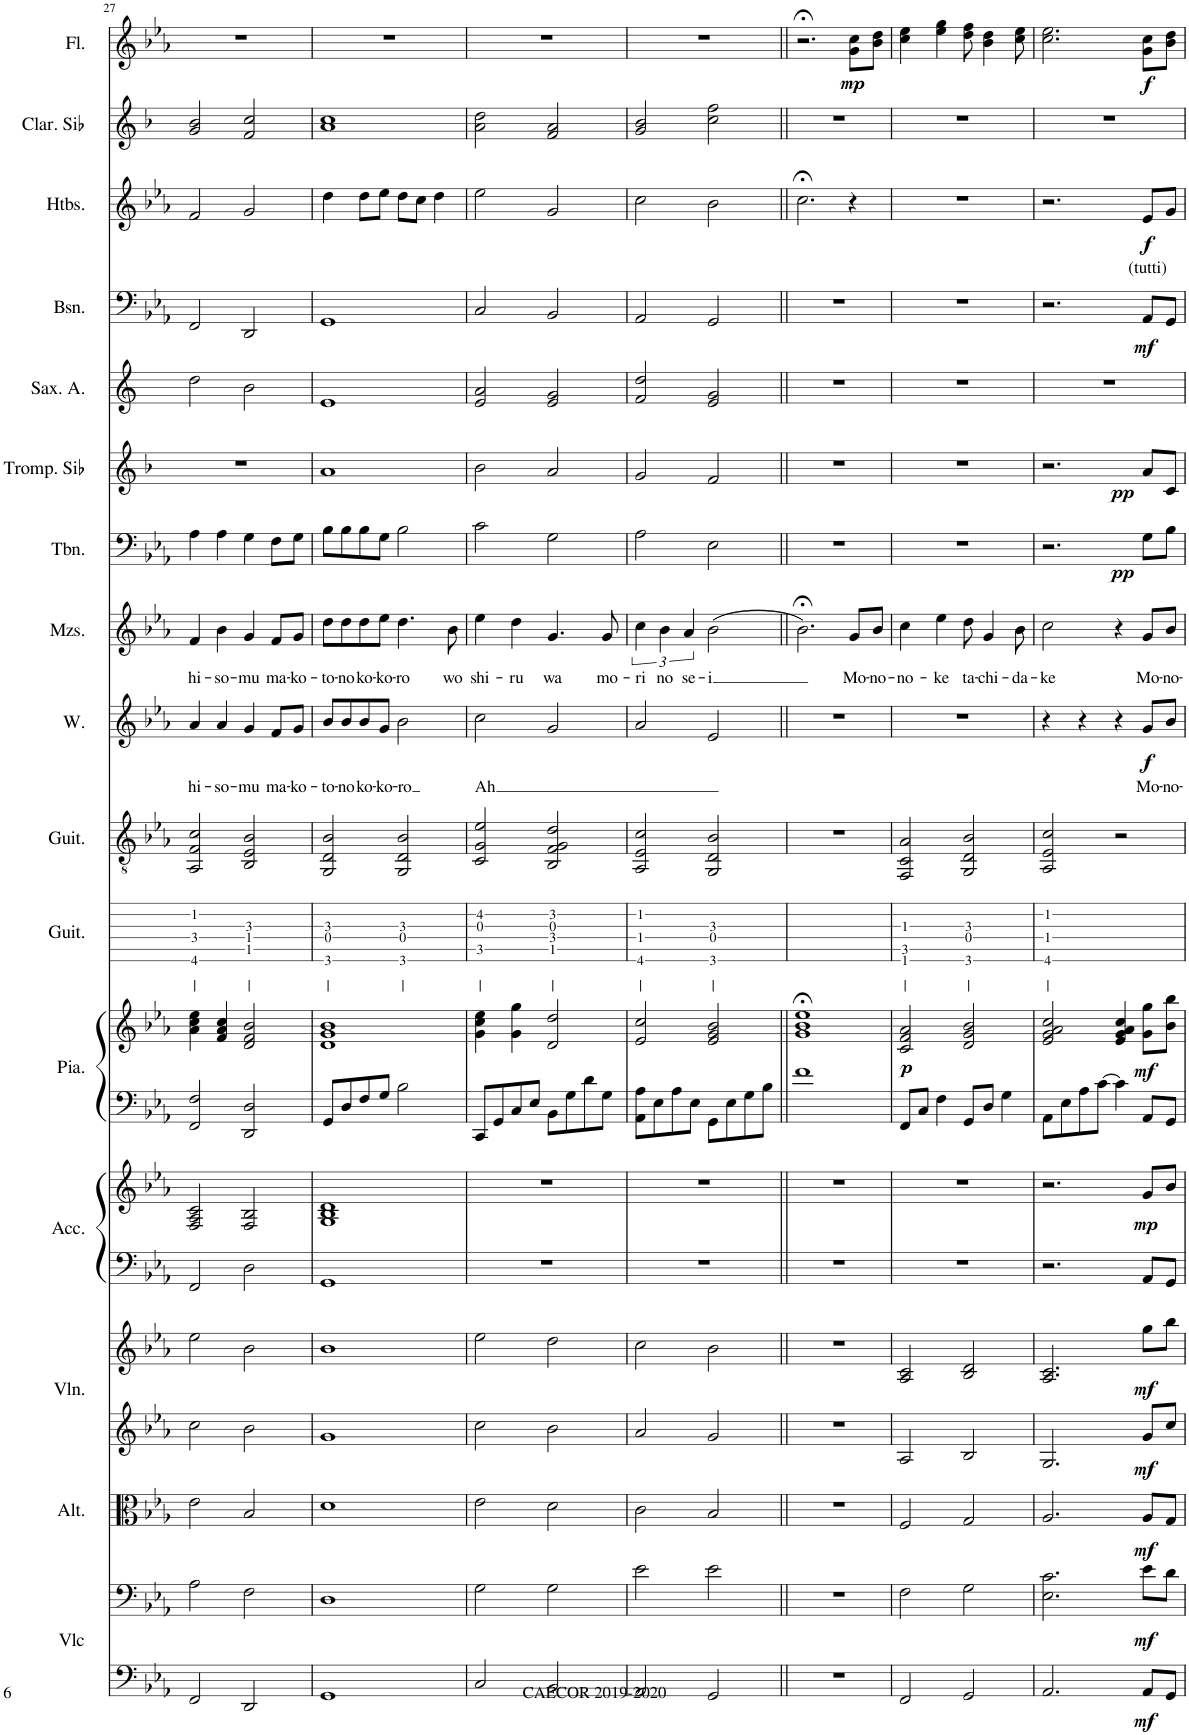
**kern	**kern	**dynam	**kern	**dynam	**kern	**kern	**dynam	**kern	**kern	**dynam	**kern	**kern	**dynam	**kern	**kern	**kern	**text	**dynam	**kern	**text	**kern	**dynam	**kern	**dynam	**kern	**kern	**dynam	**kern	**text	**dynam	**kern	**kern	**dynam
*part16	*part16	*part16	*part15	*part15	*part14	*part14	*part14	*part13	*part13	*part13	*part12	*part12	*part12	*part11	*part10	*part9	*part9	*part9	*part8	*part8	*part7	*part7	*part6	*part6	*part5	*part4	*part4	*part3	*part3	*part3	*part2	*part1	*part1
*staff20	*staff19	*staff19/20	*staff18	*staff18	*staff17	*staff16	*staff16/17	*staff15	*staff14	*staff14/15	*staff13	*staff12	*staff12/13	*staff11	*staff10	*staff9	*staff9	*staff9	*staff8	*staff8	*staff7	*staff7	*staff6	*staff6	*staff5	*staff4	*staff4	*staff3	*staff3	*staff3	*staff2	*staff1	*staff1
*I"Violoncelle	*	*	*I"Alto	*	*I"Violon	*	*	*I"Accordéon	*	*	*I"Piano	*	*	*I"Guitare acoustique	*I"Guitare classique	*I"Femmes	*	*	*I"Mezzo-soprano	*	*I"Trombone	*	*I"Trompette en Sib	*	*I"Saxophone Alto	*I"Basson	*	*I"Hautbois	*	*	*I"Clarinette en Sib	*I"Flûte	*
*I'Vlc	*	*	*I'Alt.	*	*I'Vln.	*	*	*I'Acc.	*	*	*I'Pia.	*	*	*I'Guit.	*I'Guit.	*	*	*	*I'Mzs.	*	*I'Tbn.	*	*I'Tromp. Sib	*	*I'Sax. A.	*I'Bsn.	*	*I'Htbs.	*	*	*I'Clar. Sib	*I'Fl.	*
!!LO:PB:g=z
*clefF4	*clefG2	*	*clefC3	*	*clefG2	*clefG2	*	*clefF4	*clefG2	*	*clefF4	*clefG2	*	*	*clefGv2	*clefG2	*	*	*clefG2	*	*clefF4	*	*clefG2	*	*clefG2	*clefF4	*	*clefG2	*	*	*clefG2	*clefG2	*
*	*	*	*	*	*	*	*	*	*	*	*	*	*	*	*	*	*	*	*	*	*	*	*Trd1c2	*	*Trd5c9	*	*	*	*	*	*Trd1c2	*	*
*k[b-e-a-]	*k[b-e-a-]	*	*k[b-e-a-]	*	*k[b-e-a-]	*k[b-e-a-]	*	*k[b-e-a-]	*k[b-e-a-]	*	*k[b-e-a-]	*k[b-e-a-]	*	*k[b-e-a-]	*k[b-e-a-]	*k[b-e-a-]	*	*	*k[b-e-a-]	*	*k[b-e-a-]	*	*k[b-]	*	*k[]	*k[b-e-a-]	*	*k[b-e-a-]	*	*	*k[b-]	*k[b-e-a-]	*
*M4/4	*M4/4	*	*M4/4	*	*M4/4	*M4/4	*	*M4/4	*M4/4	*	*M4/4	*M4/4	*	*M4/4	*M4/4	*M4/4	*	*	*M4/4	*	*M4/4	*	*M4/4	*	*M4/4	*M4/4	*	*M4/4	*	*	*M4/4	*M4/4	*
*met(c)	*met(c)	*	*met(c)	*	*met(c)	*met(c)	*	*met(c)	*met(c)	*	*met(c)	*met(c)	*	*met(c)	*met(c)	*met(c)	*	*	*met(c)	*	*met(c)	*	*met(c)	*	*met(c)	*met(c)	*	*met(c)	*	*	*met(c)	*met(c)	*
=27	=27	=27	=27	=27	=27	=27	=27	=27	=27	=27	=27	=27	=27	=27	=27	=27	=27	=27	=27	=27	=27	=27	=27	=27	=27	=27	=27	=27	=27	=27	=27	=27	=27
!	!	!	!	!	!	!	!	!	!	!	!	!	!	!	!	!	!LO:LY:b	!	!	!LO:LY:b	!	!	!	!	!	!	!	!	!	!	!	!	!
2FF/	2A-\	.	2e-\	.	2cc\	2ee-\	.	2FF/	2F/ 2A-/ 2c/	.	2FF/ 2F/	4a-\ 4cc\ 4ee-\	.	2AA-\ 2F\ 2c\	2AA-/ 2F/ 2c/	4a-/	hi-	.	4f/	hi-	4A-\	.	1r	.	2dd\	2FF/	.	2f/	.	.	2g/ 2b-/	1r	.
!	!	!	!	!	!	!	!	!	!	!	!	!	!	!	!	!	!LO:LY:b	!	!	!LO:LY:b	!	!	!	!	!	!	!	!	!	!	!	!	!
.	.	.	.	.	.	.	.	.	.	.	.	4f/ 4a-/ 4cc/	.	.	.	4a-/	-so-	.	4b-\	-so-	4A-\	.	.	.	.	.	.	.	.	.	.	.	.
!	!	!	!	!	!	!	!	!	!	!	!	!	!	!	!	!	!LO:LY:b	!	!	!LO:LY:b	!	!	!	!	!	!	!	!	!	!	!	!	!
2DD/	2F\	.	2B-/	.	2b-\	2b-\	.	2D\	2F/ 2B-/	.	2DD/ 2D/	2d/ 2f/ 2b-/	.	2BB-\ 2E-\ 2B-\	2BB-/ 2E-/ 2B-/	4g/	-mu	.	4g/	-mu	4G\	.	.	.	2b\	2DD/	.	2g/	.	.	2f/ 2cc/	.	.
!	!	!	!	!	!	!	!	!	!	!	!	!	!	!	!	!	!LO:LY:b	!	!	!LO:LY:b	!	!	!	!	!	!	!	!	!	!	!	!	!
.	.	.	.	.	.	.	.	.	.	.	.	.	.	.	.	8f/L	ma-	.	8f/L	ma-	8F\L	.	.	.	.	.	.	.	.	.	.	.	.
!	!	!	!	!	!	!	!	!	!	!	!	!	!	!	!	!	!LO:LY:b	!	!	!LO:LY:b	!	!	!	!	!	!	!	!	!	!	!	!	!
.	.	.	.	.	.	.	.	.	.	.	.	.	.	.	.	8g/J	-ko-	.	8g/J	-ko-	8G\J	.	.	.	.	.	.	.	.	.	.	.	.
=28	=28	=28	=28	=28	=28	=28	=28	=28	=28	=28	=28	=28	=28	=28	=28	=28	=28	=28	=28	=28	=28	=28	=28	=28	=28	=28	=28	=28	=28	=28	=28	=28	=28
!	!	!	!	!	!	!	!	!	!	!	!	!	!	!	!	!	!LO:LY:b	!	!	!LO:LY:b	!	!	!	!	!	!	!	!	!	!	!	!	!
1GG	1D	.	1d	.	1g	1b-	.	1GG	1G 1B- 1d	.	8GG/L	1d 1g 1b-	.	2GG\ 2D\ 2B-\	2GG/ 2D/ 2B-/	8b-/L	-to-	.	8dd\L	-to-	8B-\L	.	1a	.	1e	1GG	.	4dd\	.	.	1a 1cc	1r	.
!	!	!	!	!	!	!	!	!	!	!	!	!	!	!	!	!	!LO:LY:b	!	!	!LO:LY:b	!	!	!	!	!	!	!	!	!	!	!	!	!
.	.	.	.	.	.	.	.	.	.	.	8D/	.	.	.	.	8b-/	-no	.	8dd\	-no	8B-\	.	.	.	.	.	.	.	.	.	.	.	.
!	!	!	!	!	!	!	!	!	!	!	!	!	!	!	!	!	!LO:LY:b	!	!	!LO:LY:b	!	!	!	!	!	!	!	!	!	!	!	!	!
.	.	.	.	.	.	.	.	.	.	.	8F/	.	.	.	.	8b-/	ko-	.	8dd\	ko-	8B-\	.	.	.	.	.	.	8dd\L	.	.	.	.	.
!	!	!	!	!	!	!	!	!	!	!	!	!	!	!	!	!	!LO:LY:b	!	!	!LO:LY:b	!	!	!	!	!	!	!	!	!	!	!	!	!
.	.	.	.	.	.	.	.	.	.	.	8G/J	.	.	.	.	8g/J	-ko-	.	8ee-\J	-ko-	8G\J	.	.	.	.	.	.	8ee-\J	.	.	.	.	.
!	!	!	!	!	!	!	!	!	!	!	!	!	!	!	!	!	!LO:LY:b	!	!	!LO:LY:b	!	!	!	!	!	!	!	!	!	!	!	!	!
.	.	.	.	.	.	.	.	.	.	.	2B-\	.	.	2GG\ 2D\ 2B-\	2GG/ 2D/ 2B-/	2b-\	-ro	.	4.dd\	-ro	2B-\	.	.	.	.	.	.	8dd\L	.	.	.	.	.
.	.	.	.	.	.	.	.	.	.	.	.	.	.	.	.	.	.	.	.	.	.	.	.	.	.	.	.	8cc\J	.	.	.	.	.
.	.	.	.	.	.	.	.	.	.	.	.	.	.	.	.	.	.	.	.	.	.	.	.	.	.	.	.	4dd\	.	.	.	.	.
!	!	!	!	!	!	!	!	!	!	!	!	!	!	!	!	!	!	!	!	!LO:LY:b	!	!	!	!	!	!	!	!	!	!	!	!	!
.	.	.	.	.	.	.	.	.	.	.	.	.	.	.	.	.	.	.	8b-\	wo	.	.	.	.	.	.	.	.	.	.	.	.	.
=29	=29	=29	=29	=29	=29	=29	=29	=29	=29	=29	=29	=29	=29	=29	=29	=29	=29	=29	=29	=29	=29	=29	=29	=29	=29	=29	=29	=29	=29	=29	=29	=29	=29
!	!	!	!	!	!	!	!	!	!	!	!	!	!	!	!	!	!LO:LY:b	!	!	!LO:LY:b	!	!	!	!	!	!	!	!	!	!	!	!	!
2C/	2G\	.	2e-\	.	2cc\	2ee-\	.	1r	1r	.	8CC/L	4g\ 4cc\ 4ee-\	.	2C\ 2G\ 2e-\	2C/ 2G/ 2e-/	2cc\	Ah	.	4ee-\	shi-	2c\	.	2b-\	.	2e/ 2a/	2C/	.	2ee-\	.	.	2a\ 2dd\	1r	.
.	.	.	.	.	.	.	.	.	.	.	8GG/	.	.	.	.	.	.	.	.	.	.	.	.	.	.	.	.	.	.	.	.	.	.
!	!	!	!	!	!	!	!	!	!	!	!	!	!	!	!	!	!	!	!	!LO:LY:b	!	!	!	!	!	!	!	!	!	!	!	!	!
.	.	.	.	.	.	.	.	.	.	.	8C/	4g\ 4gg\	.	.	.	.	.	.	4dd\	-ru	.	.	.	.	.	.	.	.	.	.	.	.	.
.	.	.	.	.	.	.	.	.	.	.	8E-/J	.	.	.	.	.	.	.	.	.	.	.	.	.	.	.	.	.	.	.	.	.	.
!	!	!	!	!	!	!	!	!	!	!	!	!	!	!	!	!	!	!	!	!LO:LY:b	!	!	!	!	!	!	!	!	!	!	!	!	!
2BB-/	2G\	.	2d\	.	2b-\	2dd\	.	.	.	.	8BB-\L	2d/ 2dd/	.	2BB-\ 2F\ 2G\ 2d\	2BB-/ 2F/ 2G/ 2d/	2g/	.	.	4.g/	wa	2G\	.	2a/	.	2e/ 2g/	2BB-/	.	2g/	.	.	2f/ 2a/	.	.
.	.	.	.	.	.	.	.	.	.	.	8G\	.	.	.	.	.	.	.	.	.	.	.	.	.	.	.	.	.	.	.	.	.	.
.	.	.	.	.	.	.	.	.	.	.	8d\	.	.	.	.	.	.	.	.	.	.	.	.	.	.	.	.	.	.	.	.	.	.
!	!	!	!	!	!	!	!	!	!	!	!	!	!	!	!	!	!	!	!	!LO:LY:b	!	!	!	!	!	!	!	!	!	!	!	!	!
.	.	.	.	.	.	.	.	.	.	.	8G\J	.	.	.	.	.	.	.	8g/	mo-	.	.	.	.	.	.	.	.	.	.	.	.	.
=30	=30	=30	=30	=30	=30	=30	=30	=30	=30	=30	=30	=30	=30	=30	=30	=30	=30	=30	=30	=30	=30	=30	=30	=30	=30	=30	=30	=30	=30	=30	=30	=30	=30
!	!	!	!	!	!	!	!	!	!	!	!	!	!	!	!	!	!	!	!	!LO:LY:b	!	!	!	!	!	!	!	!	!	!	!	!	!
2AA-/	2e-\	.	2c\	.	2a-/	2cc\	.	1r	1r	.	8AA-\ 8A-\L	2e-/ 2cc/	.	2AA-\ 2E-\ 2c\	2AA-/ 2E-/ 2c/	2a-/	.	.	6cc\	-ri	2A-\	.	2g/	.	2f/ 2dd/	2AA-/	.	2cc\	.	.	2g/ 2b-/	1r	.
.	.	.	.	.	.	.	.	.	.	.	8E-\	.	.	.	.	.	.	.	.	.	.	.	.	.	.	.	.	.	.	.	.	.	.
!	!	!	!	!	!	!	!	!	!	!	!	!	!	!	!	!	!	!	!	!LO:LY:b	!	!	!	!	!	!	!	!	!	!	!	!	!
.	.	.	.	.	.	.	.	.	.	.	.	.	.	.	.	.	.	.	6b-\	no	.	.	.	.	.	.	.	.	.	.	.	.	.
.	.	.	.	.	.	.	.	.	.	.	8A-\	.	.	.	.	.	.	.	.	.	.	.	.	.	.	.	.	.	.	.	.	.	.
!	!	!	!	!	!	!	!	!	!	!	!	!	!	!	!	!	!	!	!	!LO:LY:b	!	!	!	!	!	!	!	!	!	!	!	!	!
.	.	.	.	.	.	.	.	.	.	.	.	.	.	.	.	.	.	.	6a-/	se-	.	.	.	.	.	.	.	.	.	.	.	.	.
.	.	.	.	.	.	.	.	.	.	.	8E-\J	.	.	.	.	.	.	.	.	.	.	.	.	.	.	.	.	.	.	.	.	.	.
!	!	!	!	!	!	!	!	!	!	!	!	!	!	!	!	!	!	!	!	!LO:LY:b	!	!	!	!	!	!	!	!	!	!	!	!	!
2GG/	2e-\	.	2B-/	.	2g/	2b-\	.	.	.	.	8GG\L	2e-/ 2g/ 2b-/	.	2GG\ 2D\ 2B-\	2GG/ 2D/ 2B-/	2e-/	.	.	(2b-\	-i	2E-\	.	2f/	.	2e/ 2g/	2GG/	.	2b-\	.	.	2cc\ 2ff\	.	.
.	.	.	.	.	.	.	.	.	.	.	8E-\	.	.	.	.	.	.	.	.	.	.	.	.	.	.	.	.	.	.	.	.	.	.
.	.	.	.	.	.	.	.	.	.	.	8G\	.	.	.	.	.	.	.	.	.	.	.	.	.	.	.	.	.	.	.	.	.	.
.	.	.	.	.	.	.	.	.	.	.	8B-\J	.	.	.	.	.	.	.	.	.	.	.	.	.	.	.	.	.	.	.	.	.	.
=31||	=31||	=31||	=31||	=31||	=31||	=31||	=31||	=31||	=31||	=31||	=31||	=31||	=31||	=31||	=31||	=31||	=31||	=31||	=31||	=31||	=31||	=31||	=31||	=31||	=31||	=31||	=31||	=31||	=31||	=31||	=31||	=31||	=31||
1r	1r	.	1r	.	1r	1r	.	1r	1r	.	1f	1g;< 1b-;< 1ee-;<	.	1r	1r	1r	.	.	2.b-;<\)	.	1r	.	1r	.	1r	1r	.	2.cc;<\	.	.	1r	2.r;<	.
!	!	!	!	!	!	!	!	!	!	!	!	!	!	!	!	!	!	!	!	!LO:LY:b	!	!	!	!	!	!	!	!	!	!	!	!	!LO:DY:b
.	.	.	.	.	.	.	.	.	.	.	.	.	.	.	.	.	.	.	8g/L	Mo-	.	.	.	.	.	.	.	4r	.	.	.	8g\ 8cc\L	mp
!	!	!	!	!	!	!	!	!	!	!	!	!	!	!	!	!	!	!	!	!LO:LY:b	!	!	!	!	!	!	!	!	!	!	!	!	!
.	.	.	.	.	.	.	.	.	.	.	.	.	.	.	.	.	.	.	8b-/J	-no-	.	.	.	.	.	.	.	.	.	.	.	8b-\ 8dd\J	.
=32	=32	=32	=32	=32	=32	=32	=32	=32	=32	=32	=32	=32	=32	=32	=32	=32	=32	=32	=32	=32	=32	=32	=32	=32	=32	=32	=32	=32	=32	=32	=32	=32	=32
!	!	!	!	!	!	!	!	!	!	!	!	!	!LO:DY:b	!	!	!	!	!	!	!LO:LY:b	!	!	!	!	!	!	!	!	!	!	!	!	!
2FF/	2F\	.	2F/	.	2A-/	2A-/ 2c/	.	1r	1r	.	8FF/L	2c/ 2f/ 2a-/	p	2FF\ 2C\ 2A-\	2FF/ 2C/ 2A-/	1r	.	.	4cc\	-no-	1r	.	1r	.	1r	1r	.	1r	.	.	1r	4cc\ 4ee-\	.
.	.	.	.	.	.	.	.	.	.	.	8C/J	.	.	.	.	.	.	.	.	.	.	.	.	.	.	.	.	.	.	.	.	.	.
!	!	!	!	!	!	!	!	!	!	!	!	!	!	!	!	!	!	!	!	!LO:LY:b	!	!	!	!	!	!	!	!	!	!	!	!	!
.	.	.	.	.	.	.	.	.	.	.	4F\	.	.	.	.	.	.	.	4ee-\	-ke	.	.	.	.	.	.	.	.	.	.	.	4ee-\ 4gg\	.
!	!	!	!	!	!	!	!	!	!	!	!	!	!	!	!	!	!	!	!	!LO:LY:b	!	!	!	!	!	!	!	!	!	!	!	!	!
2GG/	2G\	.	2G/	.	2B-/	2B-/ 2d/	.	.	.	.	8GG/L	2d/ 2g/ 2b-/	.	2GG\ 2D\ 2B-\	2GG/ 2D/ 2B-/	.	.	.	8dd\	ta-	.	.	.	.	.	.	.	.	.	.	.	8dd\ 8ff\	.
!	!	!	!	!	!	!	!	!	!	!	!	!	!	!	!	!	!	!	!	!LO:LY:b	!	!	!	!	!	!	!	!	!	!	!	!	!
.	.	.	.	.	.	.	.	.	.	.	8D/J	.	.	.	.	.	.	.	4g/	-chi-	.	.	.	.	.	.	.	.	.	.	.	4b-\ 4dd\	.
.	.	.	.	.	.	.	.	.	.	.	4G\	.	.	.	.	.	.	.	.	.	.	.	.	.	.	.	.	.	.	.	.	.	.
!	!	!	!	!	!	!	!	!	!	!	!	!	!	!	!	!	!	!	!	!LO:LY:b	!	!	!	!	!	!	!	!	!	!	!	!	!
.	.	.	.	.	.	.	.	.	.	.	.	.	.	.	.	.	.	.	8b-\	-da-	.	.	.	.	.	.	.	.	.	.	.	8cc\ 8ee-\	.
=33	=33	=33	=33	=33	=33	=33	=33	=33	=33	=33	=33	=33	=33	=33	=33	=33	=33	=33	=33	=33	=33	=33	=33	=33	=33	=33	=33	=33	=33	=33	=33	=33	=33
!	!	!	!	!	!	!	!	!	!	!	!	!	!	!	!	!	!	!	!	!LO:LY:b	!	!	!	!	!	!	!	!	!	!	!	!	!
2.AA-/	2.E-\ 2.c\	.	2.A-/	.	2.G/	2.A-/ 2.c/	.	2.r	2.r	.	8AA-\L	2e-/ 2g/ 2a-/ 2cc/	.	2AA-\ 2E-\ 2c\	2AA-/ 2E-/ 2c/	4r	.	.	2cc\	-ke	2.r	.	2.r	.	1r	2.r	.	2.r	.	.	1r	2.cc\ 2.ee-\	.
.	.	.	.	.	.	.	.	.	.	.	8E-\	.	.	.	.	.	.	.	.	.	.	.	.	.	.	.	.	.	.	.	.	.	.
.	.	.	.	.	.	.	.	.	.	.	8A-\	.	.	.	.	4r	.	.	.	.	.	.	.	.	.	.	.	.	.	.	.	.	.
.	.	.	.	.	.	.	.	.	.	.	[8c\J	.	.	.	.	.	.	.	.	.	.	.	.	.	.	.	.	.	.	.	.	.	.
.	.	.	.	.	.	.	.	.	.	.	4c\]	4e-/ 4g/ 4a-/ 4cc/	.	2r	2r	4r	.	.	4r	.	.	.	.	.	.	.	.	.	.	.	.	.	.
!	!	!LO:DY:b=2	!	!	!	!	!	!	!	!	!	!	!	!	!	!	!LO:LY:b	!	!	!LO:LY:b	!	!	!	!	!	!	!	!	!LO:LY:b	!	!	!	!
!	!	!LO:DY:n=1:b	!	!LO:DY:b	!	!	!LO:DY:b=2	!	!	!	!	!	!	!	!	!	!	!	!	!	!	!	!	!	!	!	!	!	!	!	!	!	!
!	!	!	!	!	!	!	!LO:DY:n=1:b	!	!	!LO:DY:b	!	!	!LO:DY:b	!	!	!	!	!LO:DY:b	!	!	!	!LO:DY:b	!	!LO:DY:b	!	!	!LO:DY:b	!	!	!LO:DY:b	!	!	!LO:DY:b
8AA-/L	8e-\L	mf mf	8A-/L	mf	8g/L	8gg\L	mf mf	8AA-/L	8g/L	mp	8AA-/L	8g\ 8gg\L	mf	.	.	8g/L	Mo-	f	8g/L	-Mo-	8G\L	pp	8a/L	pp	.	8AA-/L	mf	8e-/L	(tutti)	f	.	8g\ 8cc\L	f
!	!	!	!	!	!	!	!	!	!	!	!	!	!	!	!	!	!LO:LY:b	!	!	!LO:LY:b	!	!	!	!	!	!	!	!	!	!	!	!	!
8GG/J	8d\J	.	8G/J	.	8cc/J	8bb-\J	.	8GG/J	8b-/J	.	8GG/J	8b-\ 8bb-\J	.	.	.	8b-/J	-no-	.	8b-/J	-no-	8B-\J	.	8c/J	.	.	8GG/J	.	8g/J	.	.	.	8b-\ 8dd\J	.
=	=	=	=	=	=	=	=	=	=	=	=	=	=	=	=	=	=	=	=	=	=	=	=	=	=	=	=	=	=	=	=	=	=
*-	*-	*-	*-	*-	*-	*-	*-	*-	*-	*-	*-	*-	*-	*-	*-	*-	*-	*-	*-	*-	*-	*-	*-	*-	*-	*-	*-	*-	*-	*-	*-	*-	*-
